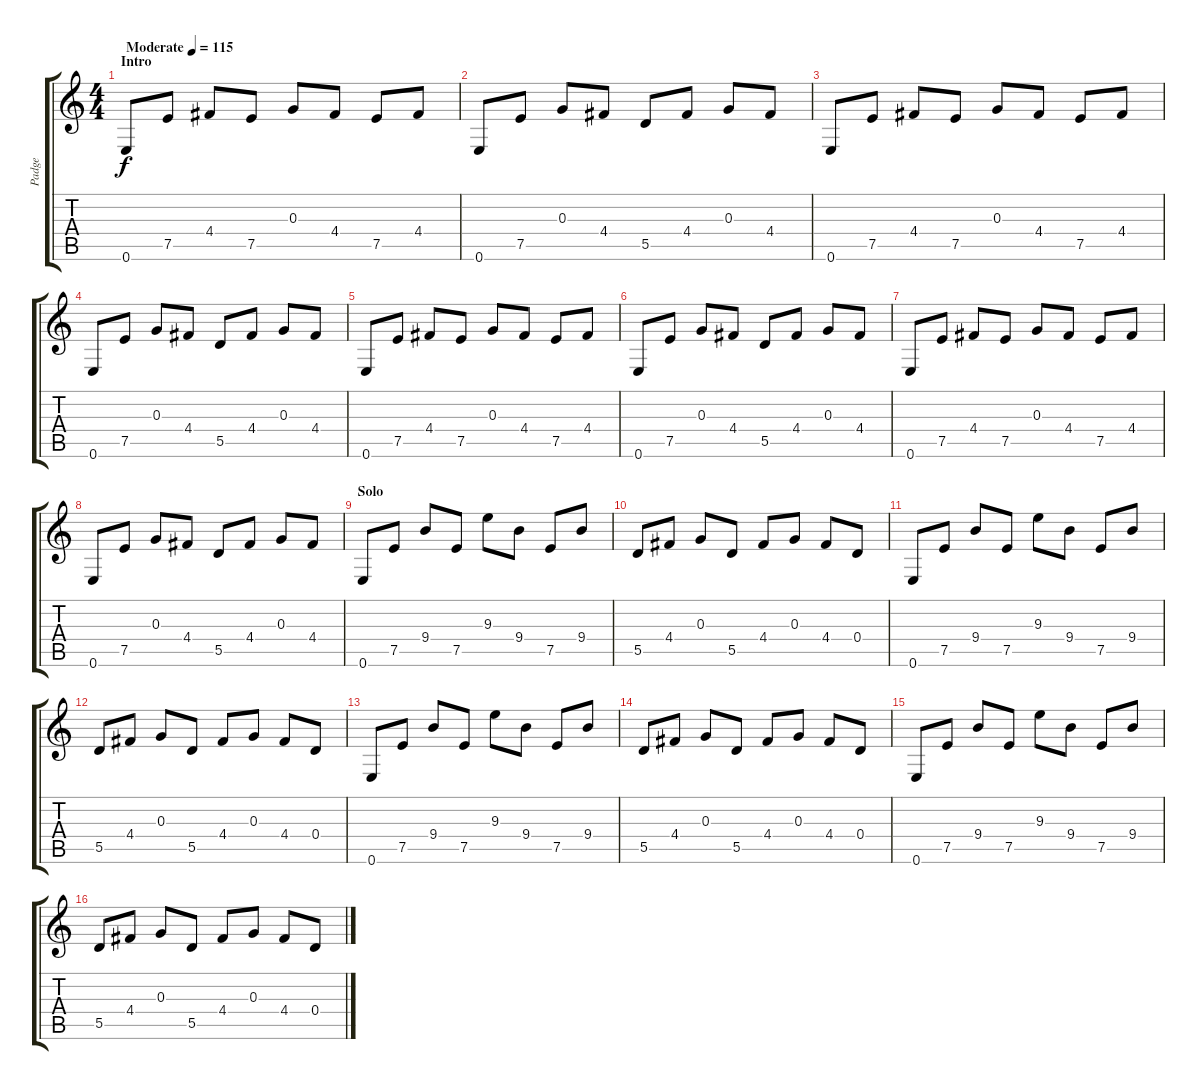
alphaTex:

\track ("Padge" "Padge") {instrument distortionguitar}
\staff {score tabs}
\tuning (E4 B3 G3 D3 A2 E2) {hide}
\ts (4 4)
\section ("" "Intro")
\tempo (115 "Moderate")
\clef g2
\ks c
0.6.8{dy f instrument distortionguitar} 7.5.8 4.4.8 7.5.8 0.3.8 4.4.8 7.5.8 4.4.8 |
0.6.8 7.5.8 0.3.8 4.4.8 5.5.8 4.4.8 0.3.8 4.4.8 |
0.6.8 7.5.8 4.4.8 7.5.8 0.3.8 4.4.8 7.5.8 4.4.8 |
0.6.8 7.5.8 0.3.8 4.4.8 5.5.8 4.4.8 0.3.8 4.4.8 |
0.6.8 7.5.8 4.4.8 7.5.8 0.3.8 4.4.8 7.5.8 4.4.8 |
0.6.8 7.5.8 0.3.8 4.4.8 5.5.8 4.4.8 0.3.8 4.4.8 |
0.6.8 7.5.8 4.4.8 7.5.8 0.3.8 4.4.8 7.5.8 4.4.8 |
0.6.8 7.5.8 0.3.8 4.4.8 5.5.8 4.4.8 0.3.8 4.4.8 |
\section ("" "Solo")
0.6.8 7.5.8 9.4.8 7.5.8 9.3.8 9.4.8 7.5.8 9.4.8 |
5.5.8 4.4.8 0.3.8 5.5.8 4.4.8 0.3.8 4.4.8 0.4.8 |
0.6.8 7.5.8 9.4.8 7.5.8 9.3.8 9.4.8 7.5.8 9.4.8 |
5.5.8 4.4.8 0.3.8 5.5.8 4.4.8 0.3.8 4.4.8 0.4.8 |
0.6.8 7.5.8 9.4.8 7.5.8 9.3.8 9.4.8 7.5.8 9.4.8 |
5.5.8 4.4.8 0.3.8 5.5.8 4.4.8 0.3.8 4.4.8 0.4.8 |
0.6.8 7.5.8 9.4.8 7.5.8 9.3.8 9.4.8 7.5.8 9.4.8 |
5.5.8 4.4.8 0.3.8 5.5.8 4.4.8 0.3.8 4.4.8 0.4.8
